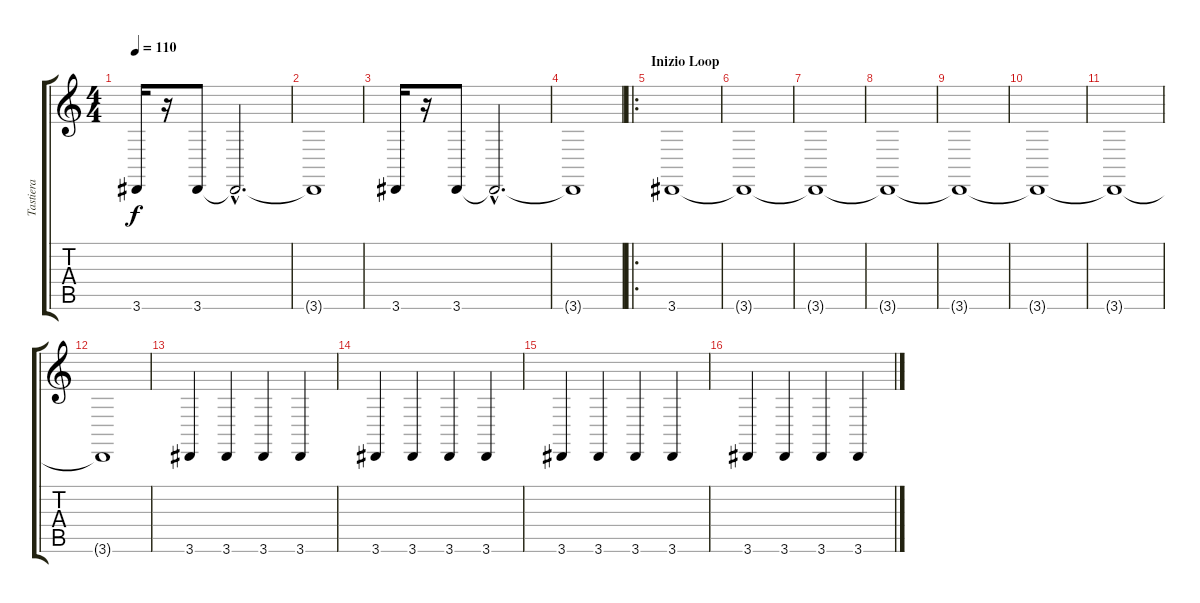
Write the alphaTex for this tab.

\track ("Tastiera" "Tastiera") {instrument lead8bassandlead}
\staff {score tabs}
\tuning (D4 A3 F3 C3 G2 C2) {hide}
\ts (4 4)
\tempo 110
\clef g2
\ks c
3.6.16{dy f instrument lead8bassandlead} r.16 3.6.8 3.6{hac t}.2{d} |
3.6{t}.1 |
3.6.16 r.16 3.6.8 3.6{hac t}.2{d} |
3.6{t}.1 |
\ro
\section ("" "Inizio Loop")
3.6.1 |
3.6{t}.1 |
3.6{t}.1 |
3.6{t}.1 |
3.6{t}.1 |
3.6{t}.1 |
3.6{t}.1 |
3.6{t}.1 |
3.6.4 3.6.4 3.6.4 3.6.4 |
3.6.4 3.6.4 3.6.4 3.6.4 |
3.6.4 3.6.4 3.6.4 3.6.4 |
3.6.4 3.6.4 3.6.4 3.6.4
